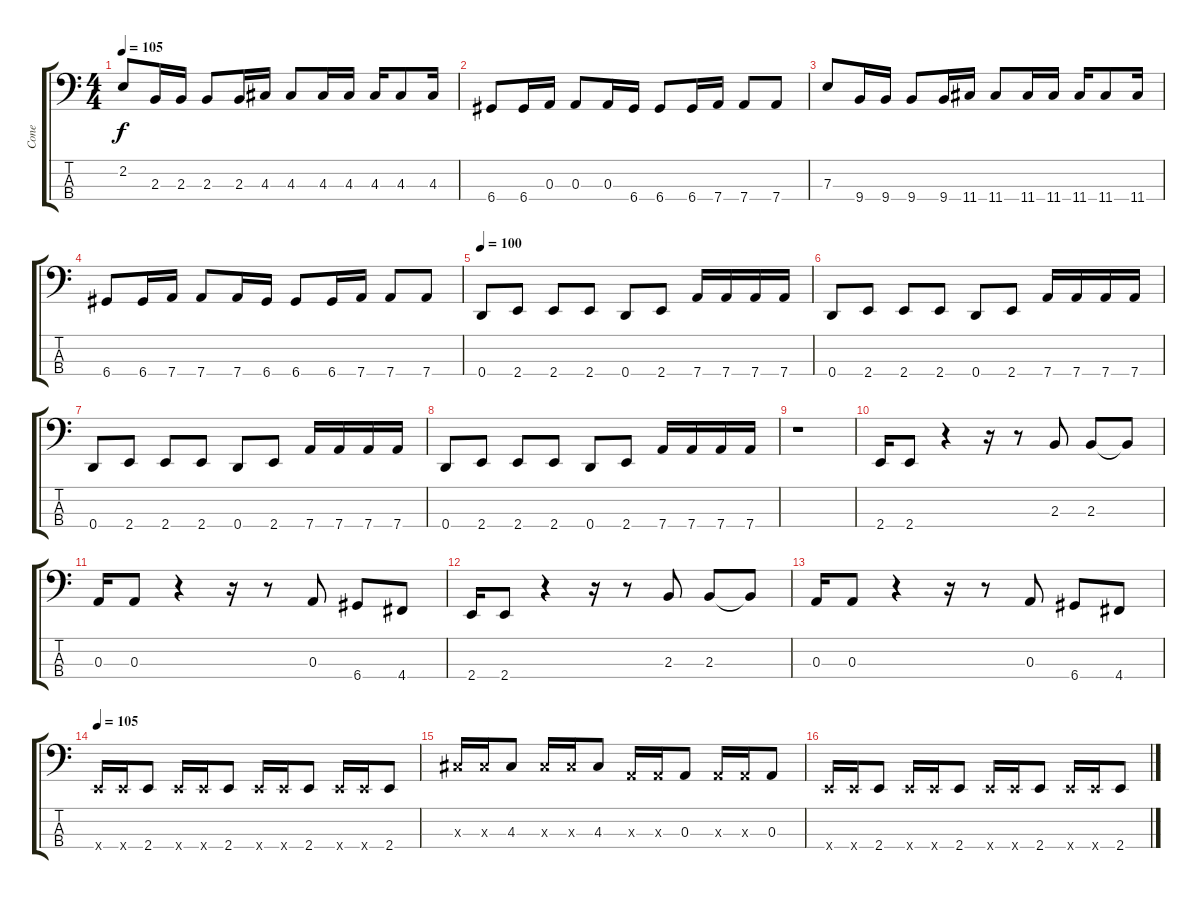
\track ("Cone" "Cone") {instrument electricbasspick}
\staff {score tabs}
\tuning (G2 D2 A1 D1) {hide}
\ts (4 4)
\tempo 105
\clef f4
\ks c
2.2.8{dy f} 2.3.16 2.3.16 2.3.8 2.3.16 4.3.16 4.3.8 4.3.16 4.3.16 4.3.16 4.3.8 4.3.16 |
6.4.8 6.4.16 0.3.16 0.3.8 0.3.16 6.4.16 6.4.8 6.4.16 7.4.16 7.4.8 7.4.8 |
7.3.8 9.4.16 9.4.16 9.4.8 9.4.16 11.4.16 11.4.8 11.4.16 11.4.16 11.4.16 11.4.8 11.4.16 |
6.4.8 6.4.16 7.4.16 7.4.8 7.4.16 6.4.16 6.4.8 6.4.16 7.4.16 7.4.8 7.4.8 |
\tempo 100
0.4.8 2.4.8 2.4.8 2.4.8 0.4.8 2.4.8 7.4.16 7.4.16 7.4.16 7.4.16 |
0.4.8 2.4.8 2.4.8 2.4.8 0.4.8 2.4.8 7.4.16 7.4.16 7.4.16 7.4.16 |
0.4.8 2.4.8 2.4.8 2.4.8 0.4.8 2.4.8 7.4.16 7.4.16 7.4.16 7.4.16 |
0.4.8 2.4.8 2.4.8 2.4.8 0.4.8 2.4.8 7.4.16 7.4.16 7.4.16 7.4.16 |
r.1 |
2.4.16 2.4.8 r.4 r.16 r.8 2.3.8 2.3.8 2.3{t}.8 |
0.3.16 0.3.8 r.4 r.16 r.8 0.3.8 6.4.8 4.4.8 |
2.4.16 2.4.8 r.4 r.16 r.8 2.3.8 2.3.8 2.3{t}.8 |
0.3.16 0.3.8 r.4 r.16 r.8 0.3.8 6.4.8 4.4.8 |
\tempo 105
2.4{x}.16 2.4{x}.16 2.4.8 2.4{x}.16 2.4{x}.16 2.4.8 2.4{x}.16 2.4{x}.16 2.4.8 2.4{x}.16 2.4{x}.16 2.4.8 |
4.3{x}.16 4.3{x}.16 4.3.8 4.3{x}.16 4.3{x}.16 4.3.8 0.3{x}.16 0.3{x}.16 0.3.8 0.3{x}.16 0.3{x}.16 0.3.8 |
2.4{x}.16 2.4{x}.16 2.4.8 2.4{x}.16 2.4{x}.16 2.4.8 2.4{x}.16 2.4{x}.16 2.4.8 2.4{x}.16 2.4{x}.16 2.4.8
